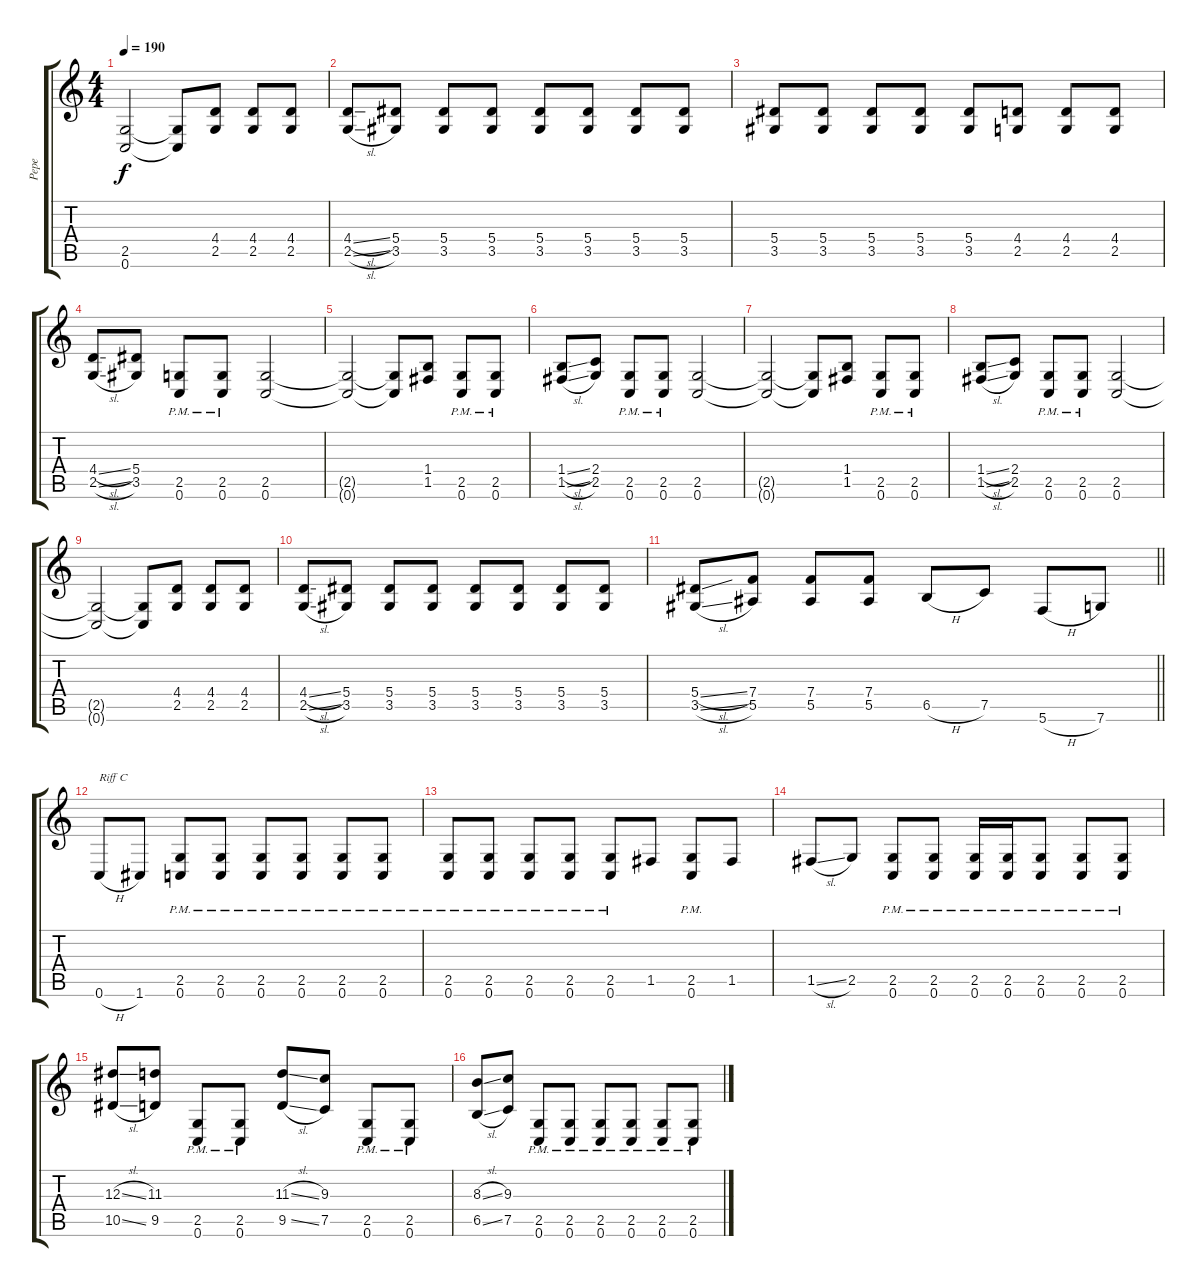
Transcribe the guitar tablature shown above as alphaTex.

\track ("Pepe" "Pepe") {instrument distortionguitar}
\staff {score tabs}
\tuning (C4 G3 Eb3 Bb2 F2 C2) {hide}
\ts (4 4)
\tempo 190
\clef g2
\ks c
(2.5{t} 0.6{t}).2{dy f} (2.5{t} 0.6{t}).8 (4.4 2.5).8 (4.4 2.5).8 (4.4 2.5).8 |
(4.4{sl} 2.5{sl}).8 (5.4 3.5).8 (5.4 3.5).8 (5.4 3.5).8 (5.4 3.5).8 (5.4 3.5).8 (5.4 3.5).8 (5.4 3.5).8 |
(5.4 3.5).8 (5.4 3.5).8 (5.4 3.5).8 (5.4 3.5).8 (5.4 3.5).8 (4.4 2.5).8 (4.4 2.5).8 (4.4 2.5).8 |
(4.4{sl} 2.5{sl}).8 (5.4 3.5).8 (2.5{pm} 0.6{pm}).8 (2.5{pm} 0.6{pm}).8 (2.5 0.6).2 |
(2.5{t} 0.6{t}).2 (2.5{t} 0.6{t}).8 (1.4 1.5).8 (2.5{pm} 0.6{pm}).8 (2.5{pm} 0.6{pm}).8 |
(1.4{sl} 1.5{sl}).8 (2.4 2.5).8 (2.5{pm} 0.6{pm}).8 (2.5{pm} 0.6{pm}).8 (2.5 0.6).2 |
(2.5{t} 0.6{t}).2 (2.5{t} 0.6{t}).8 (1.4 1.5).8 (2.5{pm} 0.6{pm}).8 (2.5{pm} 0.6{pm}).8 |
(1.4{sl} 1.5{sl}).8 (2.4 2.5).8 (2.5{pm} 0.6{pm}).8 (2.5{pm} 0.6{pm}).8 (2.5 0.6).2 |
(2.5{t} 0.6{t}).2 (2.5{t} 0.6{t}).8 (4.4 2.5).8 (4.4 2.5).8 (4.4 2.5).8 |
(4.4{sl} 2.5{sl}).8 (5.4 3.5).8 (5.4 3.5).8 (5.4 3.5).8 (5.4 3.5).8 (5.4 3.5).8 (5.4 3.5).8 (5.4 3.5).8 |
\barLineRight lightlight
(5.4{sl} 3.5{sl}).8 (7.4 5.5).8 (7.4 5.5).8 (7.4 5.5).8 6.5{h}.8 7.5.8 5.6{h}.8 7.6.8 |
\section ("" "")
0.6{h}.8{txt "Riff C"} 1.6.8 (2.5{pm} 0.6{pm}).8 (2.5{pm} 0.6{pm}).8 (2.5{pm} 0.6{pm}).8 (2.5{pm} 0.6{pm}).8 (2.5{pm} 0.6{pm}).8 (2.5{pm} 0.6{pm}).8 |
(2.5{pm} 0.6{pm}).8 (2.5{pm} 0.6{pm}).8 (2.5{pm} 0.6{pm}).8 (2.5{pm} 0.6{pm}).8 (2.5{pm} 0.6{pm}).8 1.5.8 (2.5{pm} 0.6{pm}).8 1.5.8 |
1.5{sl}.8 2.5.8 (2.5{pm} 0.6{pm}).8 (2.5{pm} 0.6{pm}).8 (2.5{pm} 0.6{pm}).16 (2.5{pm} 0.6{pm}).16 (2.5{pm} 0.6{pm}).8 (2.5{pm} 0.6{pm}).8 (2.5{pm} 0.6{pm}).8 |
(12.3{sl} 10.5{sl}).8 (11.3 9.5).8 (2.5{pm} 0.6{pm}).8 (2.5{pm} 0.6{pm}).8 (11.3{sl} 9.5{sl}).8 (9.3 7.5).8 (2.5{pm} 0.6{pm}).8 (2.5{pm} 0.6{pm}).8 |
(8.3{sl} 6.5{sl}).8 (9.3 7.5).8 (2.5{pm} 0.6{pm}).8 (2.5{pm} 0.6{pm}).8 (2.5{pm} 0.6{pm}).8 (2.5{pm} 0.6{pm}).8 (2.5{pm} 0.6{pm}).8 (2.5{pm} 0.6{pm}).8
